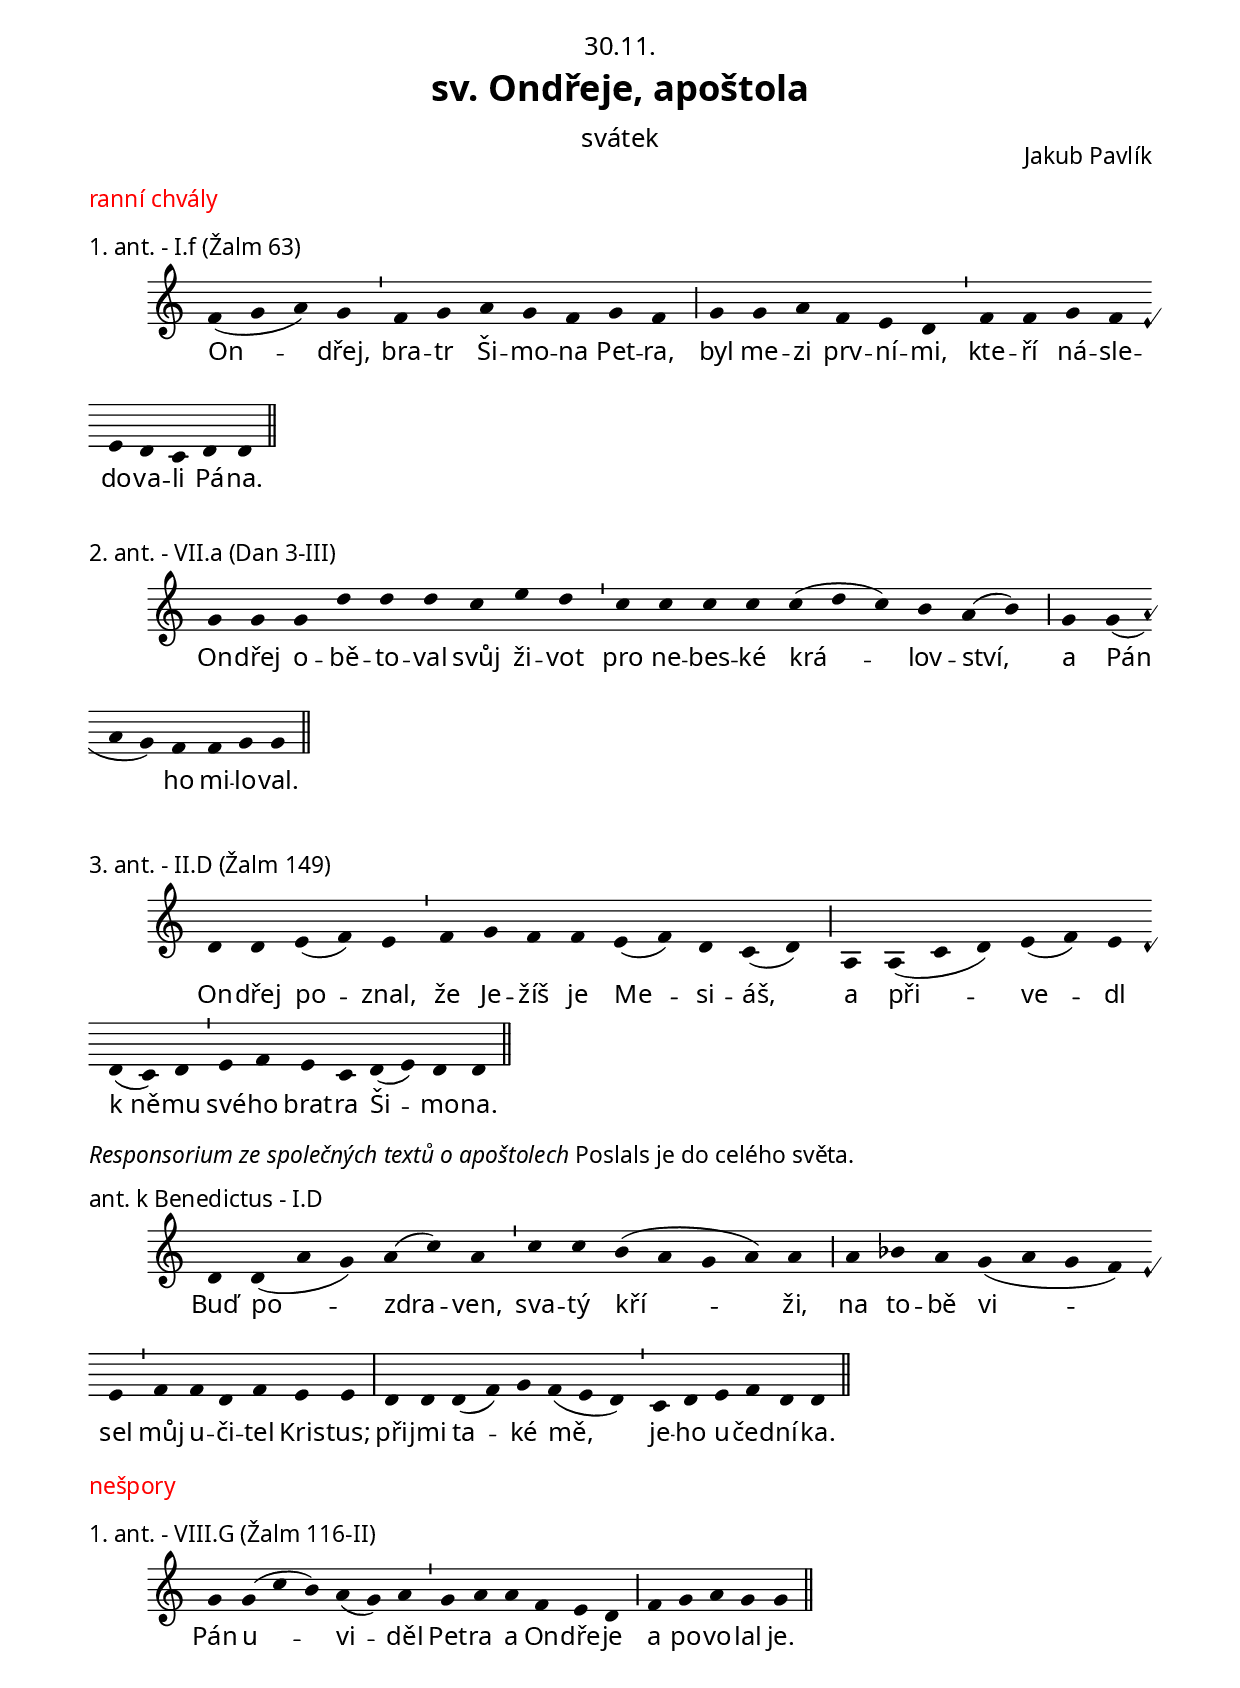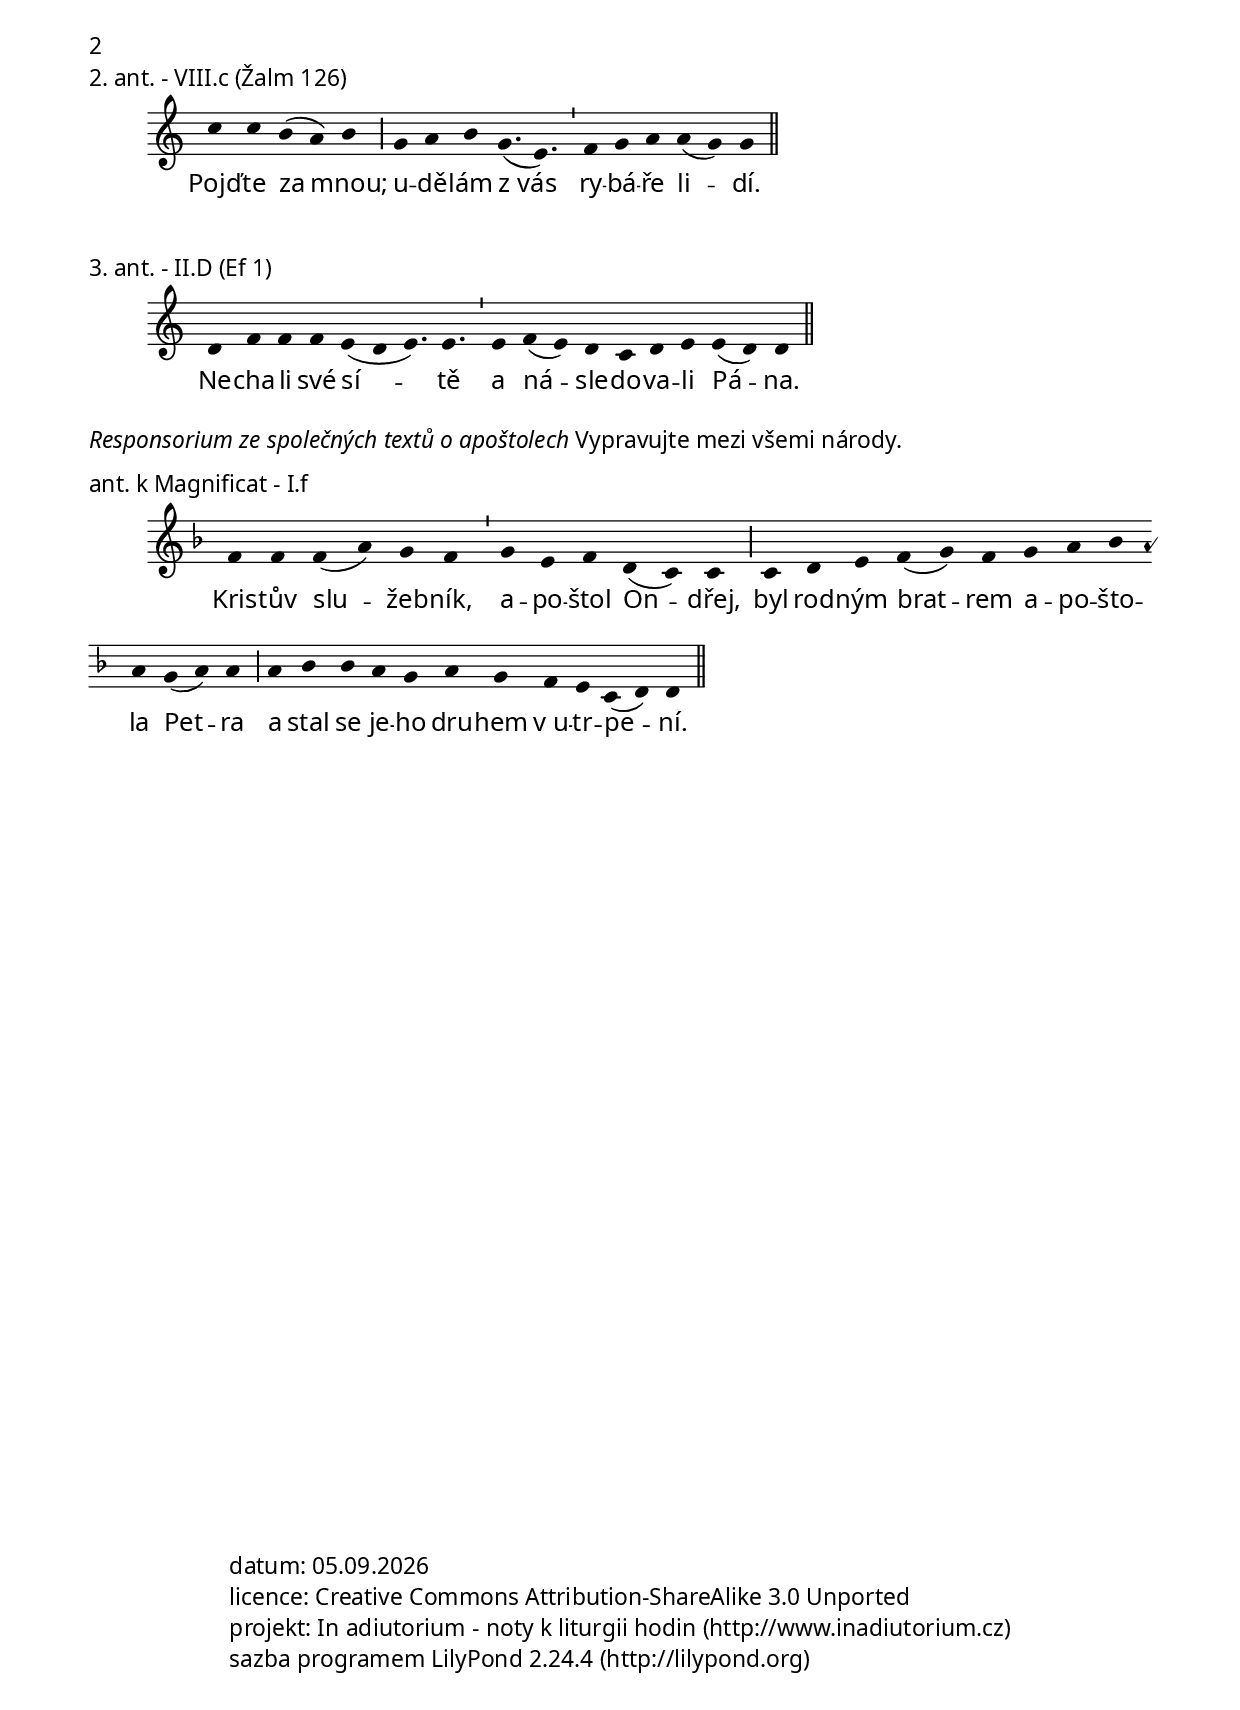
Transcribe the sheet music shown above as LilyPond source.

\version "2.16.0"

\include "../spolecne.ly"
\include "../dilyresponsorii.ly"

\header {
  title = \markup\titleSvatek
            "sv. Ondřeje, apoštola"
            svátek
            30.11.
  composer = "Jakub Pavlík"
}

\markup {\nadpisHodinka {"ranní chvály"}}

\score {
  \relative c' {
    \choralniRezim
    f4( g a) g \barMin f g a g f g f \barMaior
    g g a f e d \barMin
    f f g f e d c d d \barFinalis
  }
  \addlyrics {
    On -- dřej, bra -- tr Ši -- mo -- na Pet -- ra,
    byl me -- zi prv -- ní -- mi, 
    kte -- ří ná -- sle -- do -- va -- li Pá -- na.
  }
  \header {
    quid = "1. ant."
    modus = "I"
    differentia = "f" 
    psalmus = "Žalm 63"
    id = ""
    piece = \markup {\sestavTitulek}
  }
}

\score {
  \relative c'' {
    \choralniRezim
    g4 g g d' d d c e d \barMin
    c c c c c( d c) b a( b) \barMaior
    g g( a g) f f g g \barFinalis
  }
  \addlyrics {
    On -- dřej o -- bě -- to -- val svůj ži -- vot
    pro ne -- bes -- ké krá -- lov -- ství,
    a Pán ho mi -- lo -- val.
  }
  \header {
    quid = "2. ant."
    modus = "VII"
    differentia = "a" 
    psalmus = "Dan 3-III"
    id = ""
    piece = \markup {\sestavTitulek}
  }
}

\score {
  \relative c' {
    \choralniRezim
    d4 d e( f) e \barMin f g f f e( f) d c( d) \barMaior
    a a( c d) e( f) e d( c) d \barMin e f e c d( e) d d \barFinalis
  }
  \addlyrics {
    On -- dřej po -- znal, že Je -- žíš je Me -- si -- áš,
    a při -- ve -- dl k_ně -- mu své -- ho brat -- ra Ši -- mo -- na.
  }
  \header {
    quid = "3. ant."
    modus = "II"
    differentia = "D" 
    psalmus = "Žalm 149"
    id = ""
    piece = \markup {\sestavTitulek}
  }
}

\markup\justify\italic{
  Responsorium ze společných textů o apoštolech \upright{Poslals je do celého světa.}
}

\score {
  \relative c' {
    \choralniRezim
    d4 d( a' g) a( c) a \barMin c c b( a g a) a \barMaior
    a bes a g( a g f) e \barMin f f d f e e \barMax
    d d d( f) g f( e d) \barMin c d e f d d \barFinalis
  }
  \addlyrics {
    Buď po -- zdra -- ven, sva -- tý kří -- ži,
    na to -- bě vi -- sel můj u -- či -- tel Kris -- tus;
    při -- jmi ta -- ké mě, je -- ho u -- čed -- ní -- ka.
  }
  \header {
    quid = "ant. k Benedictus"
    modus = "I"
    differentia = "D" 
    psalmus = ""
    id = ""
    piece = \markup {\sestavTitulekBezZalmu}
  }
}

\markup {\nadpisHodinka {"nešpory"}}

\score {
  \relative c'' {
    \choralniRezim
    g g( c b) a( g) a \barMin g a a f e d \barMaior
    f g a g g \barFinalis
  }
  \addlyrics {
    Pán u -- vi -- děl Pet -- ra a On -- dře -- je
    a po -- vo -- lal je.
  }
  \header {
    quid = "1. ant."
    modus = "VIII"
    differentia = "G" 
    psalmus = "Žalm 116-II"
    id = ""
    piece = \markup {\sestavTitulek}
  }
}

\score {
  \relative c'' {
    \choralniRezim
    c4 c b( a) b \barMaior
    g a b g4.( e) \barMin
    f4 g a a( g) g \barFinalis
  }
  \addlyrics {
    Pojď -- te za mnou;
    u -- dě -- lám z_vás ry -- bá -- ře li -- dí.
  }
  \header {
    quid = "2. ant."
    modus = "VIII"
    differentia = "c"
    psalmus = "Žalm 126"
    id = ""
    fial="fial://antifony/mezidobi_nedeleB_02_10.ly#ne3b-rch-ben"
    piece = \markup {\sestavTitulek}
  }
}

\score {
  \relative c' {
    \choralniRezim
    d4 f f f e( d e4.) e \barMin
    e4 f( e) d c d e e( d) d \barFinalis
  }
  \addlyrics {
    Ne -- cha -- li své sí -- tě
    a ná -- sle -- do -- va -- li Pá -- na.
  }
  \header {
    quid = "3. ant."
    modus = "II"
    differentia = "D"
    psalmus = "Ef 1"
    id = ""
    fons = "3. ne v mez, cyk. B, 2. nešp. k Magnificat"
    fial = "fial://antifony/mezidobi_nedeleB_02_10.ly#ne3b-ne2-mag"
    piece = \markup {\sestavTitulek}
  }
}

\markup\justify\italic{
  Responsorium ze společných textů o apoštolech \upright{Vypravujte mezi všemi národy.}
}

% ceske zneni antifony se mi moc nelibi. Tu je latinsky original
% pro pripad, ze bych se pustil do uprav textu.

% Andréas, 
% Christi fámulus, 
% dignus Dei apóstolus, 
% germánus Petri 
% et in passióne sócius.

% breviar OP ma otroctejsi preklad:

% Kristův služebník, apoštol Ondřej, 
% byl rodným bratrem apoštola Petra 
% a stal se jeho druhem v utrpení.

\score {
  \relative c' {
    \choralniRezim
    \key f \major
    f4 f f( a) g f \barMin g e f d( c) c \barMaior
    c d e f( g) f g a bes a g( a) a \barMaior
    a bes bes a g a g f e c( d) d \barFinalis
  }
  \addlyrics {
    Kris -- tův slu -- žeb -- ník, a -- po -- štol On -- dřej,
    byl rod -- ným brat -- rem a -- po -- što -- la Pet -- ra
    
    a stal se je -- ho dru -- hem v_u -- tr -- pe -- ní.
    % text podle dominikanskeho breviare
  }
  \header {
    quid = "ant. k Magnificat"
    modus = "I"
    differentia = "f" 
    psalmus = ""
    id = ""
    piece = \markup {\sestavTitulekBezZalmu}
  }
}